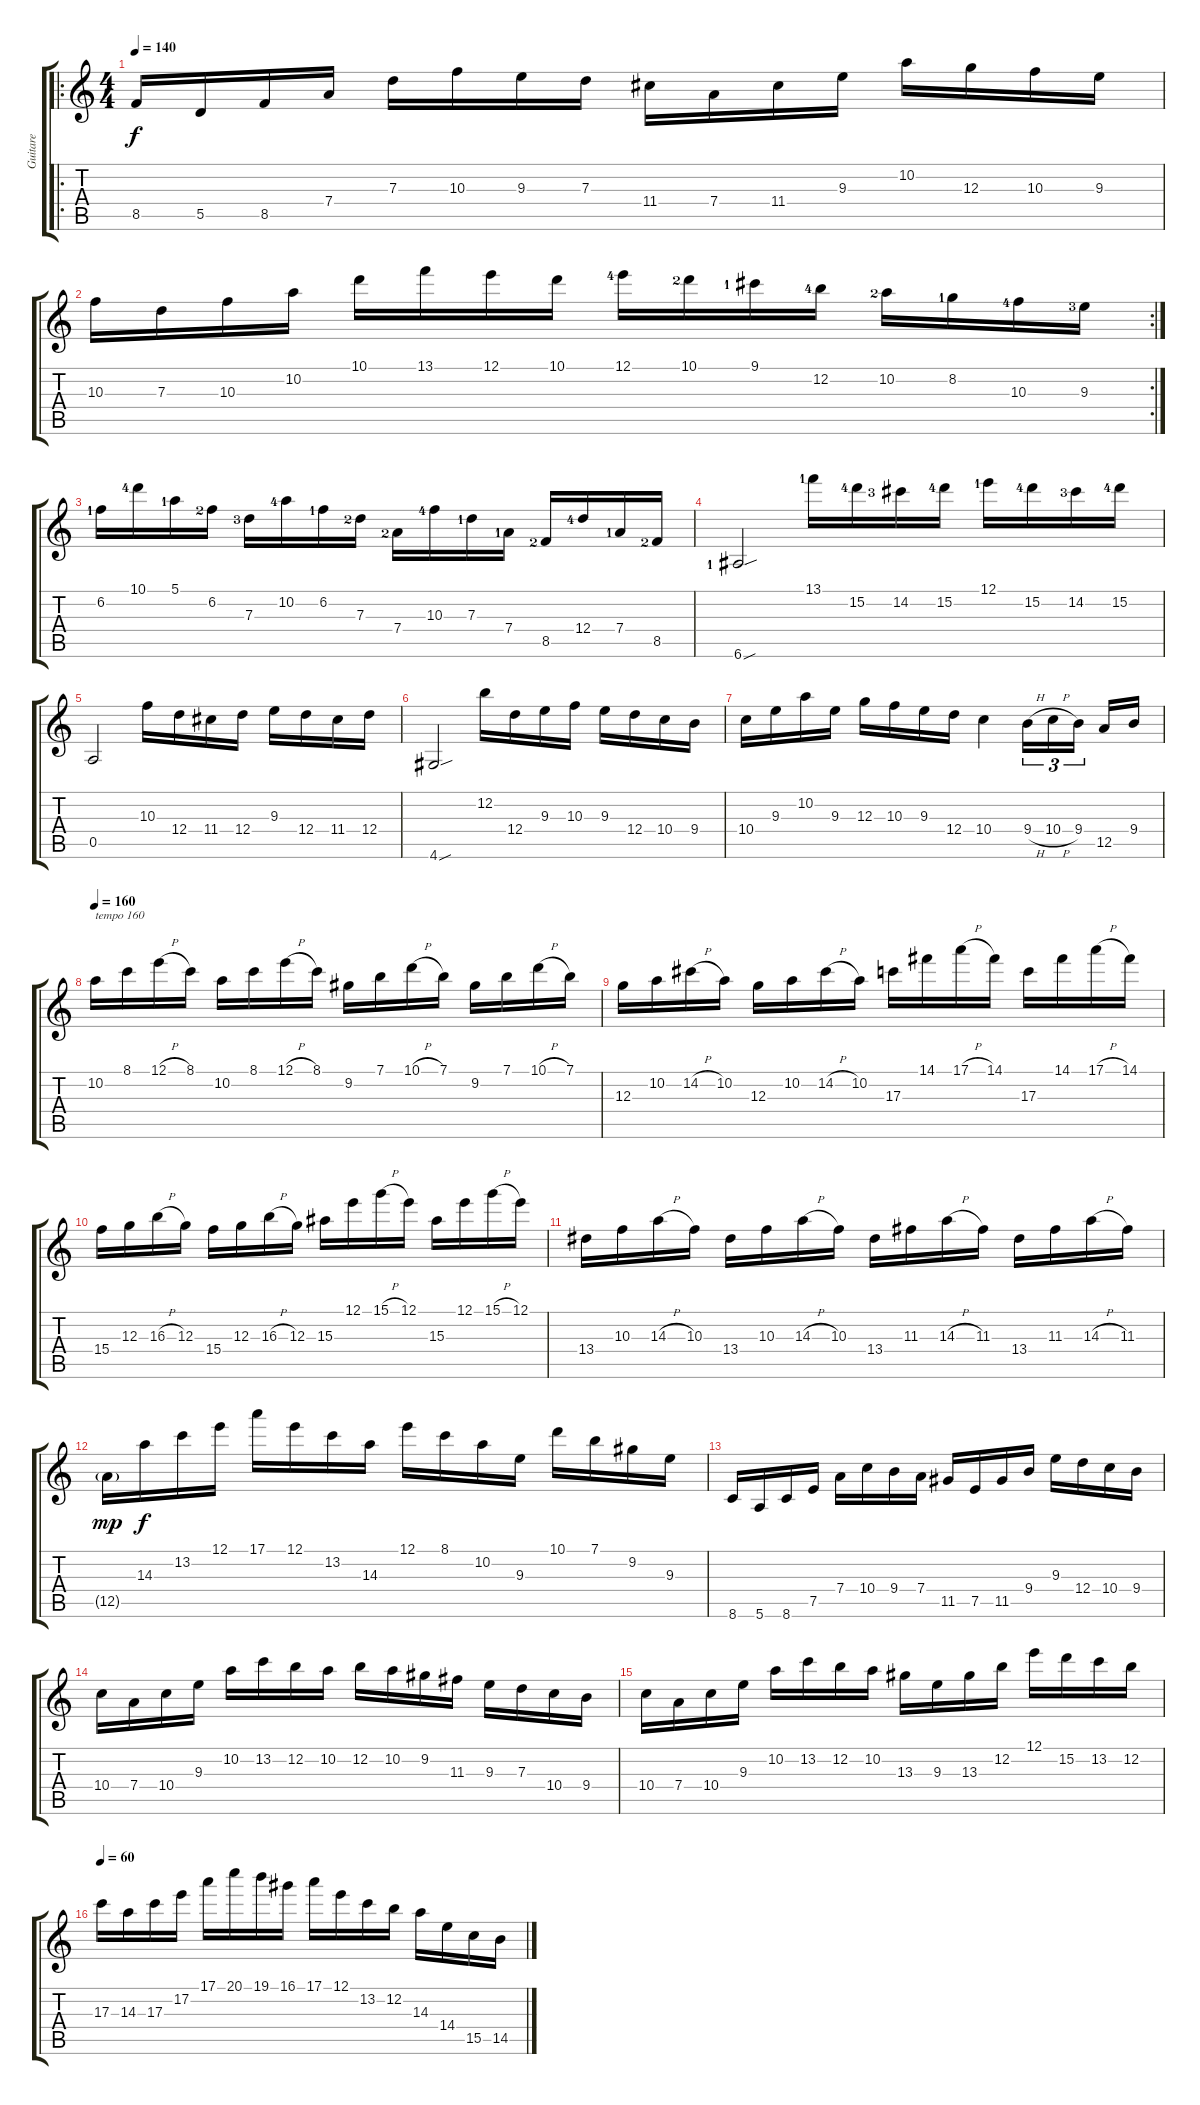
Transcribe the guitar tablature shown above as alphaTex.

\track ("Guitare" "Guitare") {instrument distortionguitar}
\staff {score tabs}
\tuning (E4 B3 G3 D3 A2 E2) {hide}
\ro
\ts (4 4)
\tempo 140
\clef g2
\ks c
8.5.16{dy f} 5.5.16 8.5.16 7.4.16 7.3.16 10.3.16 9.3.16 7.3.16 11.4.16 7.4.16 11.4.16 9.3.16 10.2.16 12.3.16 10.3.16 9.3.16 |
\rc 2
10.3.16 7.3.16 10.3.16 10.2.16 10.1.16 13.1.16 12.1.16 10.1.16 12.1{lf 5}.16 10.1{lf 3}.16 9.1{lf 2}.16 12.2{lf 5}.16 10.2{lf 3}.16 8.2{lf 2}.16 10.3{lf 5}.16 9.3{lf 4}.16 |
6.2{lf 2}.16 10.1{lf 5}.16 5.1{lf 2}.16 6.2{lf 3}.16 7.3{lf 4}.16 10.2{lf 5}.16 6.2{lf 2}.16 7.3{lf 3}.16 7.4{lf 3}.16 10.3{lf 5}.16 7.3{lf 2}.16 7.4{lf 2}.16 8.5{lf 3}.16 12.4{lf 5}.16 7.4{lf 2}.16 8.5{lf 3}.16 |
6.6{sou lf 2}.2 13.1{lf 2}.16 15.2{lf 5}.16 14.2{lf 4}.16 15.2{lf 5}.16 12.1{lf 2}.16 15.2{lf 5}.16 14.2{lf 4}.16 15.2{lf 5}.16 |
0.5.2 10.3.16 12.4.16 11.4.16 12.4.16 9.3.16 12.4.16 11.4.16 12.4.16 |
4.6{sou}.2 12.2.16 12.4.16 9.3.16 10.3.16 9.3.16 12.4.16 10.4.16 9.4.16 |
10.4.16 9.3.16 10.2.16 9.3.16 12.3.16 10.3.16 9.3.16 12.4.16 10.4.4 9.4{h}.16{tu (3 2)} 10.4{h}.16{tu (3 2)} 9.4.16{tu (3 2)} 12.5.16 9.4.16 |
\tempo 160
10.2.16{txt "tempo 160"} 8.1.16 12.1{h}.16 8.1.16 10.2.16 8.1.16 12.1{h}.16 8.1.16 9.2.16 7.1.16 10.1{h}.16 7.1.16 9.2.16 7.1.16 10.1{h}.16 7.1.16 |
12.3.16 10.2.16 14.2{h}.16 10.2.16 12.3.16 10.2.16 14.2{h}.16 10.2.16 17.3.16 14.1.16 17.1{h}.16 14.1.16 17.3.16 14.1.16 17.1{h}.16 14.1.16 |
15.4.16 12.3.16 16.3{h}.16 12.3.16 15.4.16 12.3.16 16.3{h}.16 12.3.16 15.3.16 12.1.16 15.1{h}.16 12.1.16 15.3.16 12.1.16 15.1{h}.16 12.1.16 |
13.4.16 10.3.16 14.3{h}.16 10.3.16 13.4.16 10.3.16 14.3{h}.16 10.3.16 13.4.16 11.3.16 14.3{h}.16 11.3.16 13.4.16 11.3.16 14.3{h}.16 11.3.16 |
12.5{g}.16{dy mp} 14.3.16{dy f} 13.2.16 12.1.16 17.1.16 12.1.16 13.2.16 14.3.16 12.1.16 8.1.16 10.2.16 9.3.16 10.1.16 7.1.16 9.2.16 9.3.16 |
8.6.16 5.6.16 8.6.16 7.5.16 7.4.16 10.4.16 9.4.16 7.4.16 11.5.16 7.5.16 11.5.16 9.4.16 9.3.16 12.4.16 10.4.16 9.4.16 |
10.4.16 7.4.16 10.4.16 9.3.16 10.2.16 13.2.16 12.2.16 10.2.16 12.2.16 10.2.16 9.2.16 11.3.16 9.3.16 7.3.16 10.4.16 9.4.16 |
10.4.16 7.4.16 10.4.16 9.3.16 10.2.16 13.2.16 12.2.16 10.2.16 13.3.16 9.3.16 13.3.16 12.2.16 12.1.16 15.2.16 13.2.16 12.2.16 |
\tempo 60
17.3.16 14.3.16 17.3.16 17.2.16 17.1.16 20.1.16 19.1.16 16.1.16 17.1.16 12.1.16 13.2.16 12.2.16 14.3.16 14.4.16 15.5.16 14.5.16
